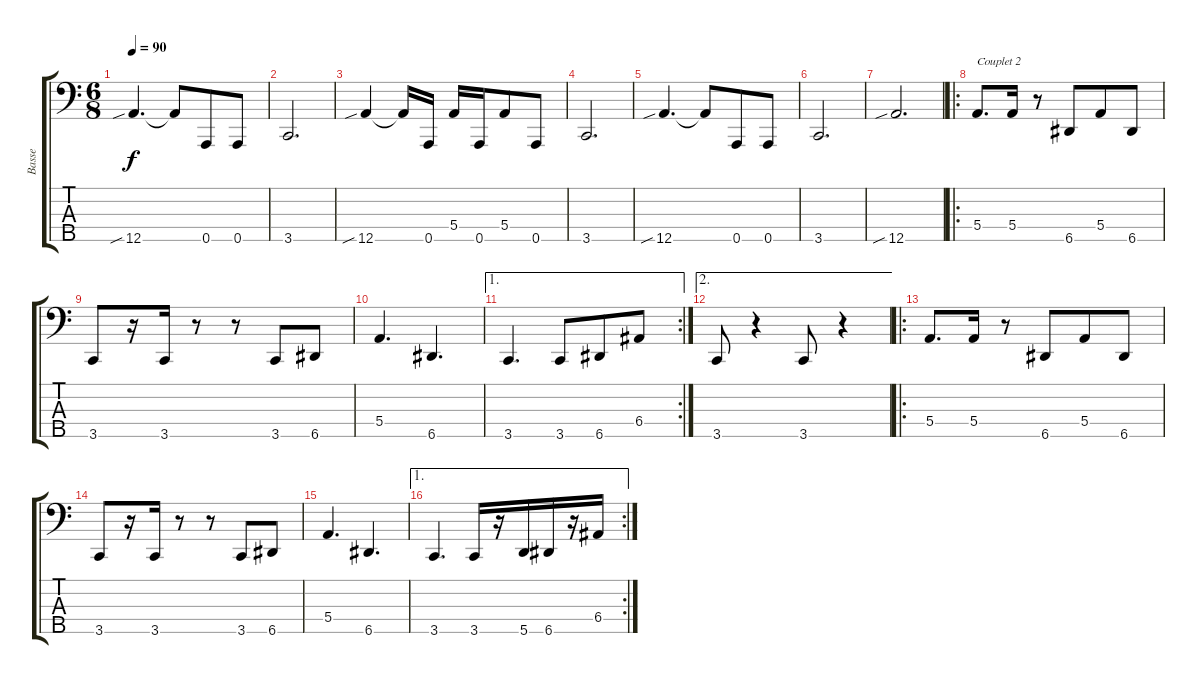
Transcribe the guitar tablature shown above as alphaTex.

\track ("Basse" "Basse") {instrument electricbassfinger}
\staff {score tabs}
\tuning (G2 D2 A1 E1 A0) {hide}
\ts (6 8)
\tempo 90
\clef f4
\ks c
12.5{sib}.4{d dy f} 12.5{t}.8 0.5.8 0.5.8 |
3.5.2{d} |
12.5{sib}.4 12.5{t}.16 0.5.16 5.4.16 0.5.16 5.4.8 0.5.8 |
3.5.2{d} |
12.5{sib}.4{d} 12.5{t}.8 0.5.8 0.5.8 |
3.5.2{d} |
12.5{sib}.2{d} |
\ro
5.4.8{d txt "Couplet 2"} 5.4.16 r.8 6.5.8 5.4.8 6.5.8 |
3.5.8 r.16 3.5.16 r.8 r.8 3.5.8 6.5.8 |
5.4.4{d} 6.5.4{d} |
\ae 1
\rc 2
3.5.4{d} 3.5.8 6.5.8 6.4.8 |
\ae 2
3.5.8 r.4 3.5.8 r.4 |
\ro
5.4.8{d} 5.4.16 r.8 6.5.8 5.4.8 6.5.8 |
3.5.8 r.16 3.5.16 r.8 r.8 3.5.8 6.5.8 |
5.4.4{d} 6.5.4{d} |
\ae 1
\rc 2
3.5.4{d} 3.5.16 r.16 5.5.16 6.5.16 r.16 6.4.16
